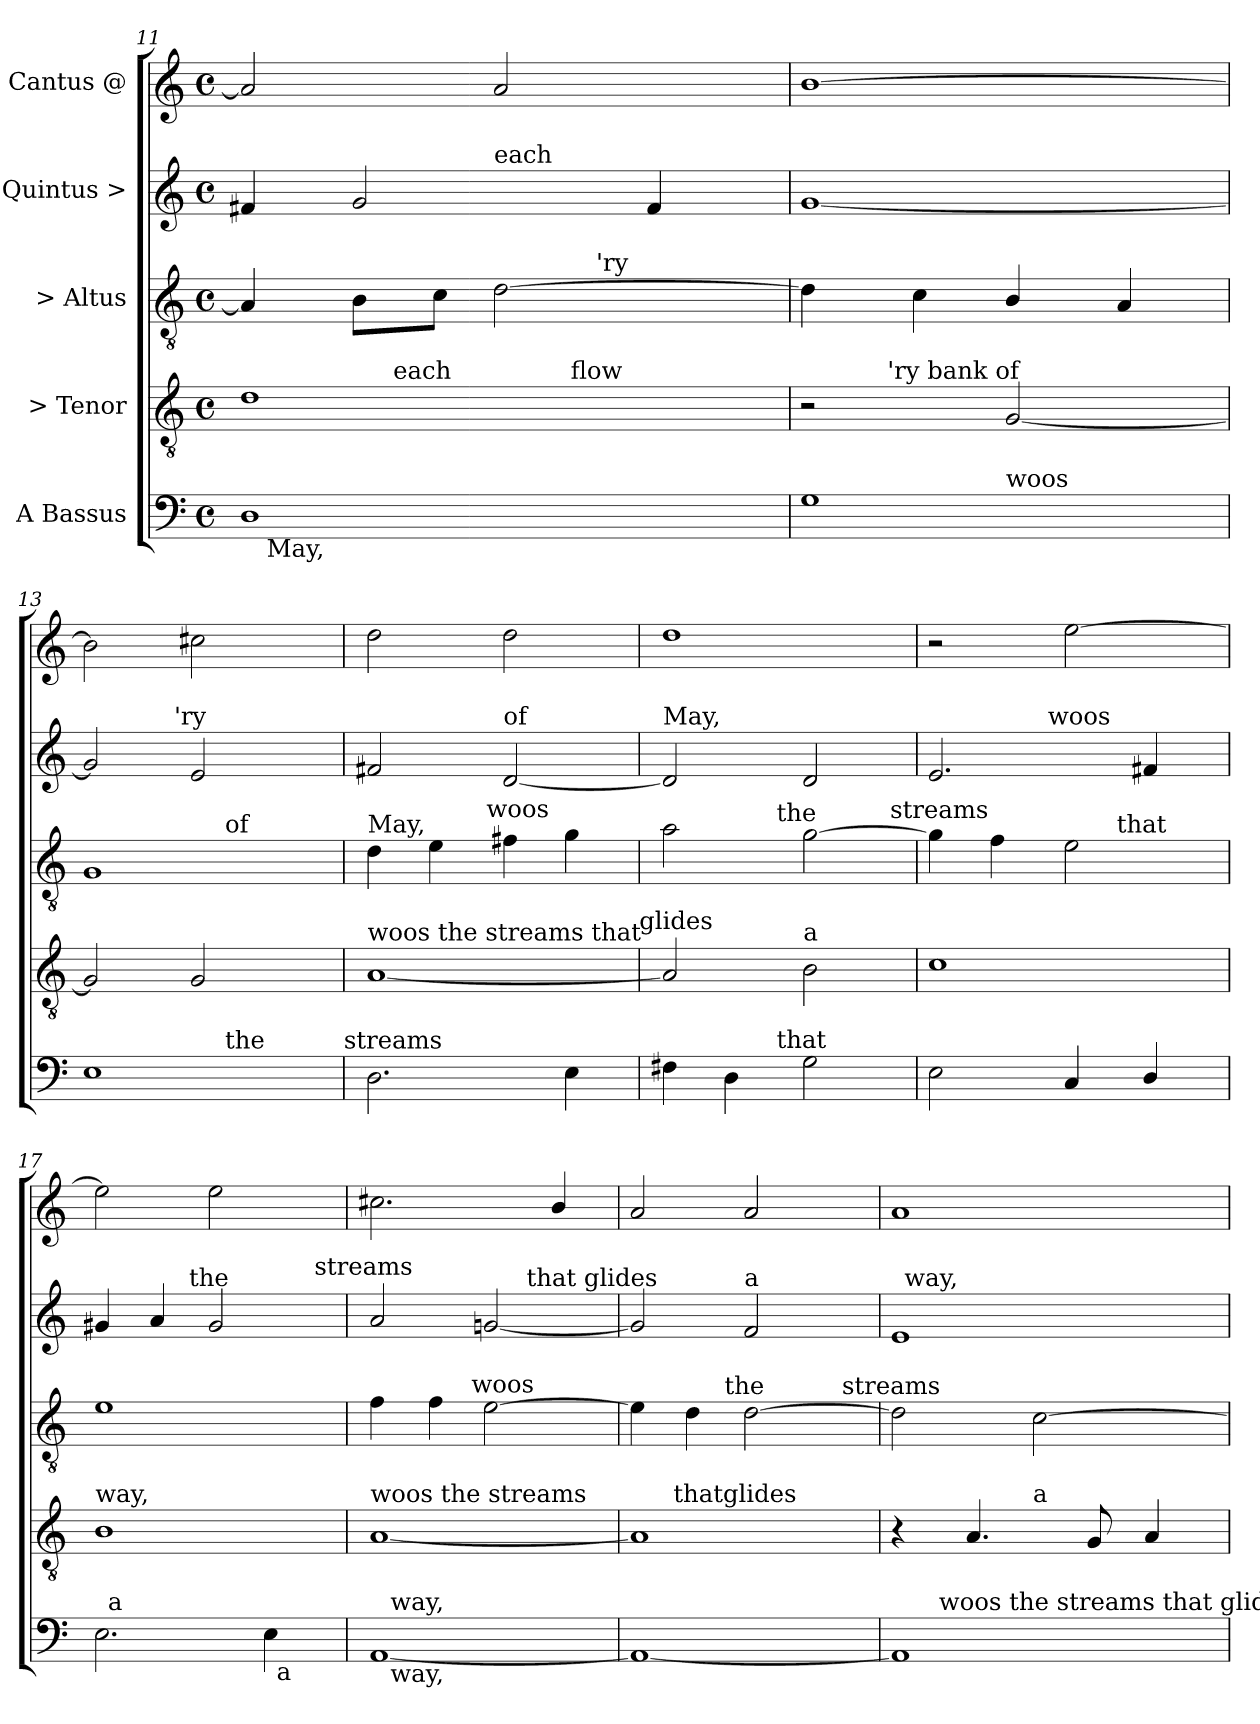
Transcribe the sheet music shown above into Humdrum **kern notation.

**kern	**kern	**kern	**kern	**kern
*part5	*part4	*part3	*part2	*part1
*staff5	*staff4	*staff3	*staff2	*staff1
*I"A  Bassus	*I">  Tenor	*I">  Altus	*I"Quintus >	*I"Cantus @
*clefF4	*clefGv2	*clefGv2	*clefG2	*clefG2
*ITrd7c12	*	*	*	*
*k[]	*k[]	*k[]	*k[]	*k[]
*C:	*C:	*C:	*C:	*C:
*M4/4	*M4/4	*M4/4	*M4/4	*M4/4
*met(c)	*met(c)	*met(c)	*met(c)	*met(c)
=11	=11	=11	=11	=11
!	!	!LO:TX:a:t=each flow	!	!
!LO:TX:a:t=bank,	!	!	!	!
*^	*^	*^	*^	*
*	*	*	*^	*	*	*	*	*
1DD	32ryy	1d	4ryy	2ryy	4A/]	2ryy	4f#X/	2ryy	2a/]
!	!LO:TX:b:t=May,	!	!	!	!	!	!	!	!
.	2ryy	.	.	.	.	.	.	.	.
.	.	.	16ryy	.	8B\L	.	2g/	.	.
!	!	!	!LO:TX:a:t=each	!	!	!	!	!	!
.	.	.	2ryy	.	.	.	.	.	.
.	.	.	.	.	8c\J	.	.	.	.
!	!	!	!	!	!	!	!	!LO:TX:a:t=each	!
.	.	.	.	8ryy	[<2d\	8ryy	.	2ryy	2a/
.	4...ryy	.	.	.	.	.	.	.	.
!	!	!	!	!LO:TX:a:t=flow	!	!	!	!	!
.	.	.	.	4.ryy	.	32ryy	.	.	.
!	!	!	!	!	!	!LO:TX:a:t='ry	!	!	!
.	.	.	.	.	.	4ryy	.	.	.
.	.	.	.	.	.	.	4f#/	.	.
.	.	.	8.ryy	.	.	.	.	.	.
.	.	.	.	.	.	16.ryy	.	.	.
!!LO:LB:g=z
=12	=12	=12	=12	=12	=12	=12	=12	=12	=12
!	!	!	!	!	!	!	!LO:TX:a:t=flow	!	!
!	!	!	!	!	!LO:TX:a:t=bank	!	!	!	!
*	*	*	*v	*v	*	*	*v	*v	*
*	*	*	*	*v	*v	*	*
1GG	2ryy	2r	8..ryy	4d\]	[<1g	[>1b
!	!	!	!LO:TX:a:t='ry bank of	!	!	!
.	.	.	2ryy	.	.	.
.	.	.	.	4c\	.	.
!	!LO:TX:a:t=woos	!	!	!	!	!
.	2ryy	[<2G/	.	4B/	.	.
.	.	.	4ryy	.	.	.
.	.	.	.	4A/	.	.
.	.	.	32ryy	.	.	.
=13	=13	=13	=13	=13	=13	=13
!	!	!LO:TX:a:t=May,	!	!	!	!
*	*	*v	*v	*^	*^	*
1EE	2ryy	2G/]	1G	2ryy	2g/]	4...ryy	2b\]
!	!	!	!	!	!	!LO:TX:a:t='ry	!
.	.	.	.	.	.	2ryy	.
.	16.ryy	2G/	.	16.ryy	2e/	.	2cc#X\
!	!	!	!	!LO:TX:a:t=of	!	!	!
!	!LO:TX:a:t=the	!	!	!	!	!	!
.	4ryy	.	.	4ryy	.	.	.
.	8ryy	.	.	8ryy	.	.	.
.	32ryy	.	.	32ryy	.	32ryy	.
!LO:TX:a:t=streams	!	!	!	!	!	!	!
=14	=14	=14	=14	=14	=14	=14	=14
!	!	!	!	!	!LO:TX:a:t=bank	!	!
!	!	!	!LO:TX:a:t=May,	!	!	!	!
!	!	!LO:TX:a:t=woos the streams that	!	!	!	!	!
*v	*v	*	*	*	*v	*v	*
2.DD\	[<1A	4d\	4...ryy	2f#X/	2dd\
.	.	4e\	.	.	.
!	!	!	!LO:TX:a:t=woos	!	!
.	.	.	2ryy	.	.
!	!	!	!	!LO:TX:a:t=of	!
.	.	4f#X\	.	[<2d/	2dd\
4EE\	.	4g\	.	.	.
.	.	.	32ryy	.	.
!	!LO:TX:a:t=glides	!	!	!	!
=15	=15	=15	=15	=15	=15
!	!	!	!	!LO:TX:a:t=May,	!
*^	*	*	*	*	*
4FF#X\	4..ryy	2A/]	2a\	4..ryy	2d/]	1dd
4DD\	.	.	.	.	.	.
!	!	!	!	!LO:TX:a:t=the	!	!
!	!LO:TX:a:t=that	!	!	!	!	!
.	2ryy	.	.	2ryy	.	.
!	!	!LO:TX:a:t=a	!	!	!	!
2GG\	.	2B\	[>2g\	.	2d/	.
!	!	!	!	!LO:TX:a:t=streams	!	!
.	16ryy	.	.	16ryy	.	.
=16	=16	=16	=16	=16	=16	=16
!LO:TX:a:t=glides	!	!	!	!	!	!
*v	*v	*	*	*	*^	*
2EE\	1c	4g\]	2ryy	2.e/	4...ryy	2r
.	.	4f\	.	.	.	.
!	!	!	!	!	!LO:TX:a:t=woos	!
.	.	.	.	.	2ryy	.
4CC/	.	2e\	8.ryy	.	.	[>2ee\
!	!	!	!LO:TX:a:t=that	!	!	!
.	.	.	4ryy	.	.	.
4DD/	.	.	.	4f#X/	.	.
.	.	.	16ryy	.	.	.
.	.	.	.	.	32ryy	.
!!LO:PB:g=z
=17	=17	=17	=17	=17	=17	=17
!	!	!LO:TX:a:t=glides a	!	!	!	!
!	!LO:TX:a:t=way,	!	!	!	!	!
!LO:TX:b:t=glides	!	!	!	!	!	!
*^	*	*	*	*	*^	*
*	*^	*	*v	*v	*	*	*	*
2.EE\	32ryy	2ryy	1B	1e	4g#X/	4..ryy	2ryy	2ee\]
!	!LO:TX:a:t=a	!	!	!	!	!	!	!
.	2ryy	.	.	.	.	.	.	.
.	.	.	.	.	4a/	.	.	.
!	!	!	!	!	!	!LO:TX:a:t=the	!	!
.	.	.	.	.	.	2ryy	.	.
.	.	4ryy	.	.	2g#/	.	4ryy	2ee\
.	4...ryy	.	.	.	.	.	.	.
4EE\	.	32ryy	.	.	.	.	8ryy	.
!	!	!LO:TX:b:t=a	!	!	!	!	!	!
.	.	8..ryy	.	.	.	.	.	.
.	.	.	.	.	.	.	32ryy	.
!	!	!	!	!	!	!	!LO:TX:a:t=streams	!
.	.	.	.	.	.	.	16.ryy	.
.	.	.	.	.	.	16ryy	.	.
=18	=18	=18	=18	=18	=18	=18	=18	=18
!	!	!	!	!LO:TX:a:t=way,	!	!	!	!
!	!	!	!LO:TX:a:t=woos the streams	!	!	!	!	!
*	*v	*v	*	*^	*	*v	*v	*
[<1AAA	16ryy	[<1A	4f\	4...ryy	2a/	2ryy	2.cc#X\
!	!LO:TX:b:t=way,	!	!	!	!	!	!
!	!LO:TX:a:t=way,	!	!	!	!	!	!
.	2...ryy	.	.	.	.	.	.
.	.	.	4f\	.	.	.	.
!	!	!	!	!LO:TX:a:t=woos	!	!	!
.	.	.	.	2ryy	.	.	.
.	.	.	[>2e\	.	[<2gn/	8ryy	.
.	.	.	.	.	.	32ryy	.
!	!	!	!	!	!	!LO:TX:a:t=that glides	!
.	.	.	.	.	.	4ryy	.
.	.	.	.	.	.	.	4b/
.	.	.	.	.	.	16.ryy	.
.	.	.	.	32ryy	.	.	.
*v	*v	*	*	*	*v	*v	*
=19	=19	=19	=19	=19	=19
*	*^	*	*^	*	*
1AAA_	1A]	8..ryy	4e\]	4..ryy	2ryy	2g/]	2a/
!	!	!LO:TX:a:t=thatglides	!	!	!	!	!
.	.	2ryy	.	.	.	.	.
.	.	.	4d\	.	.	.	.
!	!	!	!	!LO:TX:a:t=the	!	!	!
.	.	.	.	2ryy	.	.	.
!	!	!	!	!	!	!LO:TX:a:t=a	!
.	.	.	[>2d\	.	4ryy	2f/	2a/
.	.	4ryy	.	.	.	.	.
.	.	.	.	.	8ryy	.	.
.	.	.	.	.	32ryy	.	.
!	!	!	!	!	!LO:TX:a:t=streams	!	!
.	.	.	.	.	16.ryy	.	.
.	.	.	.	16ryy	.	.	.
.	.	32ryy	.	.	.	.	.
*	*	*	*v	*v	*v	*	*
=20	=20	=20	=20	=20	=20
*^	*	*	*	*^	*
1AAA]	8.ryy	4r	2ryy	2d\]	1e	32ryy	1a
!	!	!	!	!	!	!LO:TX:a:t=way,	!
.	.	.	.	.	.	2ryy	.
!	!LO:TX:a:t=woos the streams that glides	!	!	!	!	!	!
.	2ryy	.	.	.	.	.	.
.	.	4.A/	.	.	.	.	.
!	!	!	!LO:TX:a:t=a	!	!	!	!
.	.	.	2ryy	[>2c\	.	.	.
.	.	.	.	.	.	4...ryy	.
.	.	8G/	.	.	.	.	.
.	4ryy	.	.	.	.	.	.
.	.	4A/	.	.	.	.	.
.	16ryy	.	.	.	.	.	.
*v	*v	*	*	*	*v	*v	*
*	*v	*v	*	*	*
=	=	=	=	=
*-	*-	*-	*-	*-
